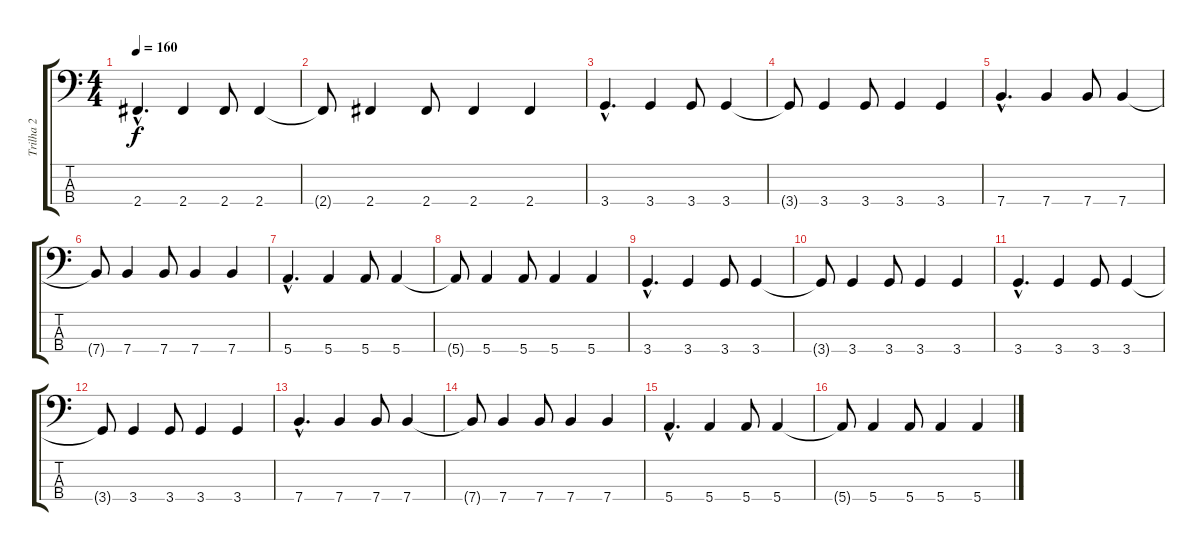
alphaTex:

\track ("Trilha 2" "Trilha 2") {instrument electricbassfinger}
\staff {score tabs}
\tuning (G2 D2 A1 E1) {hide}
\ts (4 4)
\tempo 160
\clef f4
\ks c
2.4{hac}.4{d dy f} 2.4.4 2.4.8 2.4.4 |
2.4{t}.8 2.4.4 2.4.8 2.4.4 2.4.4 |
3.4{hac}.4{d} 3.4.4 3.4.8 3.4.4 |
3.4{t}.8 3.4.4 3.4.8 3.4.4 3.4.4 |
7.4{hac}.4{d} 7.4.4 7.4.8 7.4.4 |
7.4{t}.8 7.4.4 7.4.8 7.4.4 7.4.4 |
5.4{hac}.4{d} 5.4.4 5.4.8 5.4.4 |
5.4{t}.8 5.4.4 5.4.8 5.4.4 5.4.4 |
3.4{hac}.4{d} 3.4.4 3.4.8 3.4.4 |
3.4{t}.8 3.4.4 3.4.8 3.4.4 3.4.4 |
3.4{hac}.4{d} 3.4.4 3.4.8 3.4.4 |
3.4{t}.8 3.4.4 3.4.8 3.4.4 3.4.4 |
7.4{hac}.4{d} 7.4.4 7.4.8 7.4.4 |
7.4{t}.8 7.4.4 7.4.8 7.4.4 7.4.4 |
5.4{hac}.4{d} 5.4.4 5.4.8 5.4.4 |
5.4{t}.8 5.4.4 5.4.8 5.4.4 5.4.4
